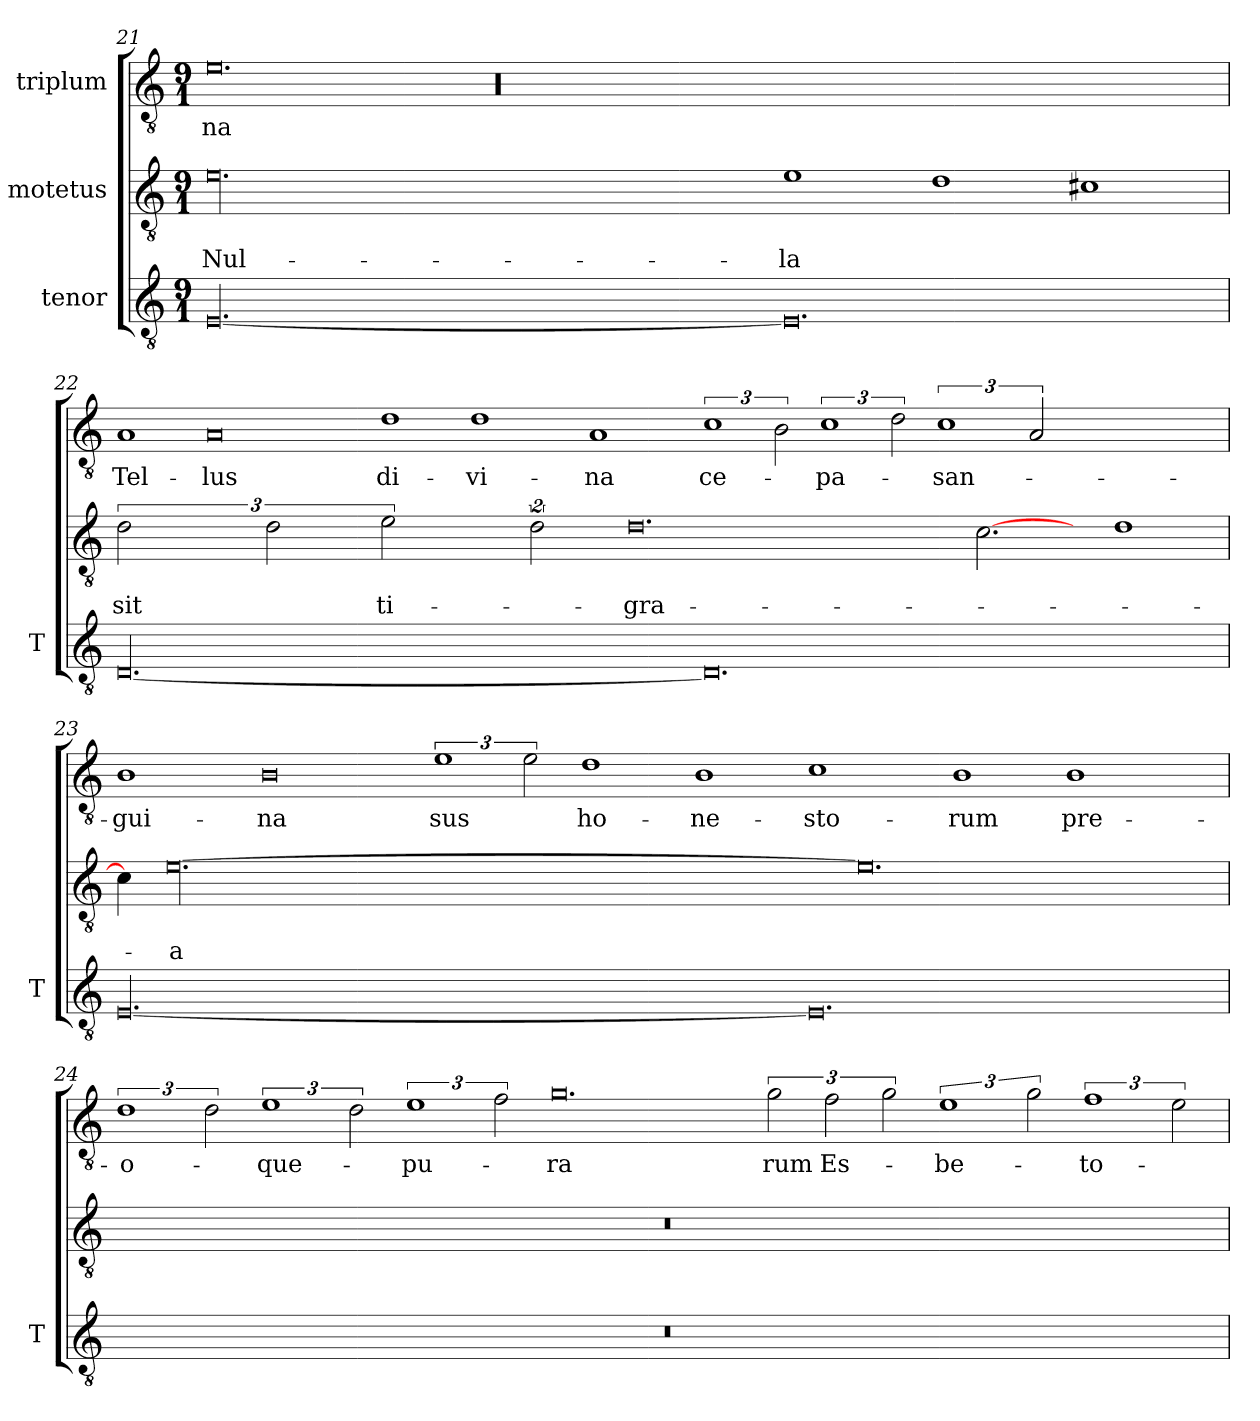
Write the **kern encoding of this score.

**kern	**kern	**text	**text	**kern	**text
*part3	*part2	*part2	*part2	*part1	*part1
*staff3	*staff2	*staff2	*staff2	*staff1	*staff1
*I"tenor	*I"motetus	*	*	*I"triplum	*
*I'T	*	*	*	*	*
*clefGv2	*clefGv2	*	*	*clefGv2	*
*k[]	*k[]	*	*	*k[]	*
*C:	*C:	*	*	*C:	*
*M9/1	*M9/1	*	*	*M9/1	*
=21	=21	=21	=21	=21	=21
[00.E/	00.e\	.	Nul-	0.e\	-na
.	.	.	.	00.r	.
0.E/]	1e\	.	-la	.	.
.	1d\	.	.	.	.
.	1c#X\	.	.	.	.
=22	=22	=22	=22	=22	=22
[00.D/	2%3d\	.	-sit	1A/	Tel-
.	.	.	.	0A/	-lus
.	2%3d\	.	.	.	.
.	2%3e\	.	-ti-	1d\	di-
.	.	.	.	1d\	-vi-
.	4%3d\	.	.	.	.
.	.	.	.	1A/	-na
.	0.d\	.	gra-	.	.
0.D/]	.	.	.	3%2c\	ce-
.	.	.	.	3B\	.
.	.	.	.	3%2c\	pa-
.	.	.	.	3d\	.
.	.	.	.	3%2c\	san-
.	[2.c\	.	.	.	.
.	.	.	.	3A/	.
1ryy	4ryy	.	.	1ryy	.
.	1d\	.	.	.	.
4ryy	.	.	.	4ryy	.
=23	=23	=23	=23	=23	=23
[00.E/	4c\]	.	.	1B\	-gui-
.	[00.e\	.	-a	.	.
.	.	.	.	0B\	-na
.	.	.	.	3%2e\	-sus
.	.	.	.	3e\	.
.	.	.	.	1d\	ho-
.	.	.	.	1B\	-ne-
0.E/]	.	.	.	1c\	-sto-
.	0.e\]	.	.	.	.
.	.	.	.	1B\	-rum
.	.	.	.	1B\	pre-
4ryy	.	.	.	4ryy	.
!!LO:PB:g=z
=24	=24	=24	=24	=24	=24
1%9r	1%9r	.	.	3%2d\	-o-
.	.	.	.	3d\	.
.	.	.	.	3%2e\	que-
.	.	.	.	3d\	.
.	.	.	.	3%2e\	-pu-
.	.	.	.	3f\	.
.	.	.	.	0.g\	-ra
.	.	.	.	3g\	-rum
.	.	.	.	3f\	Es-
.	.	.	.	3g\	.
.	.	.	.	3%2e\	be-
.	.	.	.	3g\	.
.	.	.	.	3%2f\	-to-
.	.	.	.	3e\	.
=	=	=	=	=	=
*-	*-	*-	*-	*-	*-
